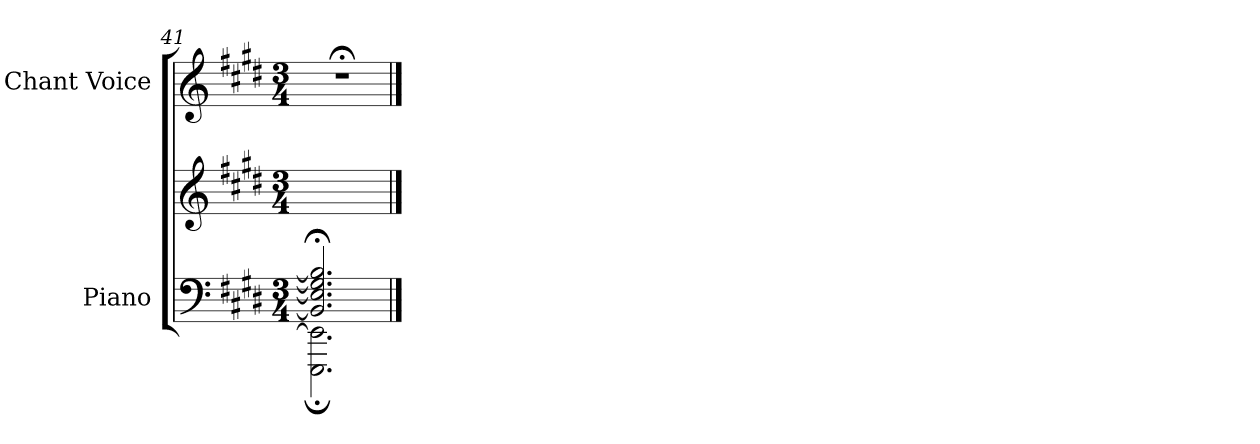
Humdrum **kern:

**kern	**kern	**kern
*part2	*part2	*part1
*staff3	*staff2	*staff1
*I"Piano	*	*I"Chant Voice
*I'Pno	*	*
*clefF4	*clefG2	*clefG2
*k[f#c#g#d#]	*k[f#c#g#d#]	*k[f#c#g#d#]
*M3/4	*M3/4	*M3/4
=41	=41	=41
*^	*	*
2.BB/];< 2.E/];< 2.Gn/];< 2.B/];<	2.EEE\; 2.EE\];	2.ryy	2.r;<
*v	*v	*	*
==	==	==
*-	*-	*-
